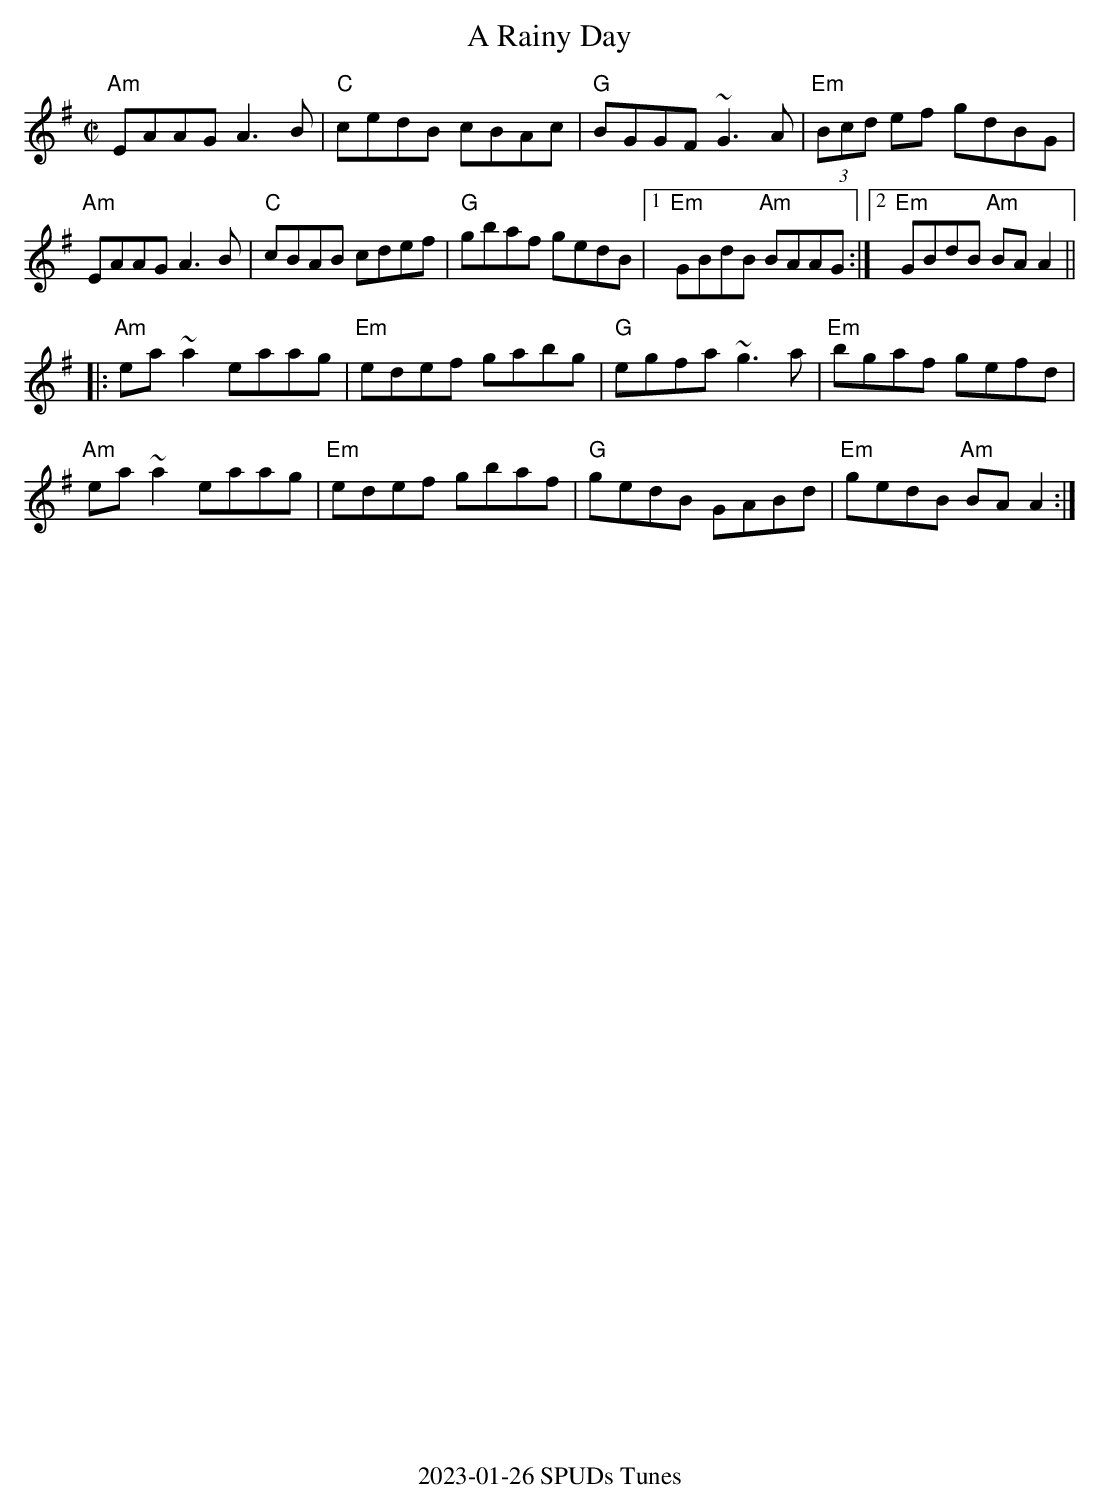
X:1
T:Rainy Day, A
M:C|
L:1/8
K:Ador
"Am"EAAG A3B | "C"cedB cBAc | "G"BGGF ~G3A | "Em"(3Bcd ef gdBG |
"Am"EAAG A3B | "C"cBAB cdef | "G"gbaf gedB |1 "Em"GBdB "Am"BAAG :|2 "Em"GBdB "Am"BAA2 ||
|:"Am"ea~a2 eaag | "Em"edef gabg |"G" egfa ~g3a | "Em"bgaf gefd |
"Am"ea~a2 eaag | "Em"edef  gbaf |"G" gedB GABd | "Em"gedB "Am"BA A2 :|
